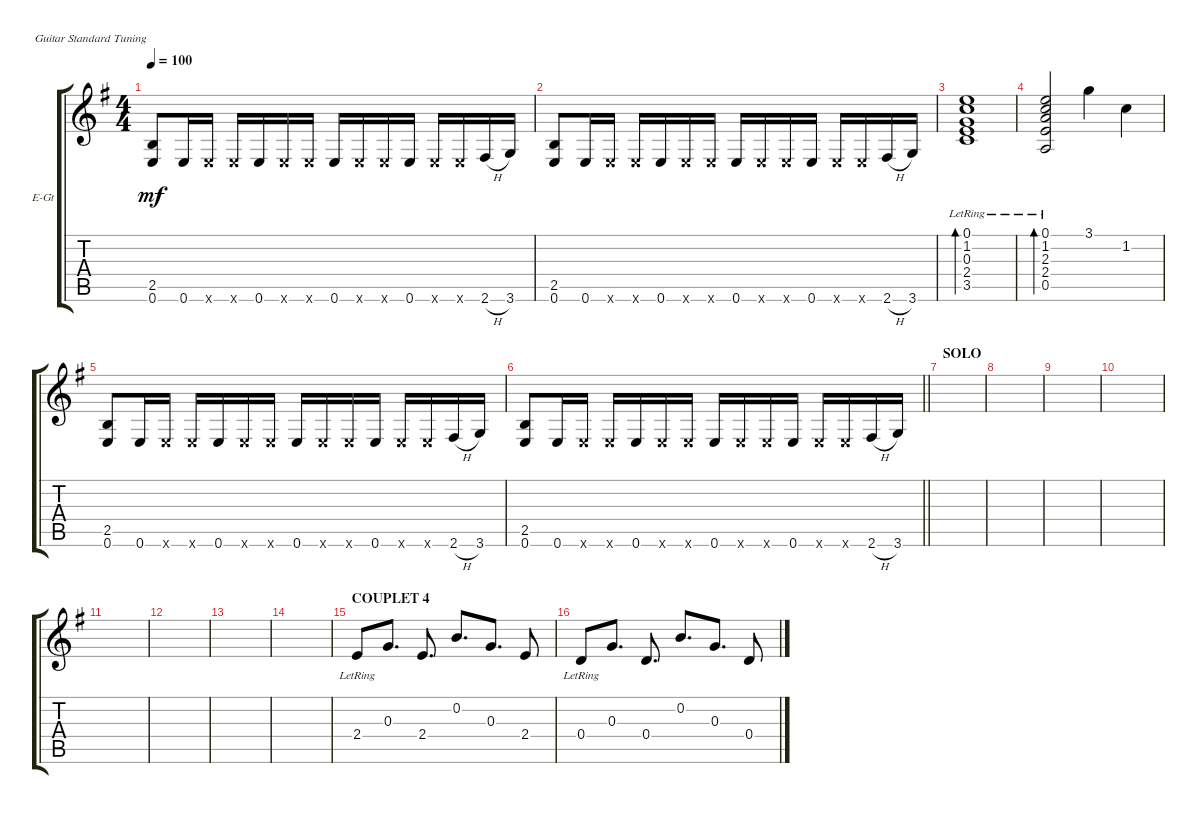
\bracketExtendMode groupsimilarinstruments
\firstSystemTrackNameOrientation horizontal
\otherSystemsTrackNameOrientation horizontal
\track ("EGitar left" "E-Gt") {instrument electricguitarjazz}
\staff {score tabs}
\tuning (E4 B3 G3 D3 A2 E2)
\ts (4 4)
\tempo 100
\clef g2
\ks eminor
(0.6 2.5).8{dy mf} 0.6.16 0.6{x}.16 0.6{x}.16 0.6.16 0.6{x}.16 0.6{x}.16 0.6.16 0.6{x}.16 0.6{x}.16 0.6.16 0.6{x}.16 0.6{x}.16 2.6{h}.16 3.6.16 |
(0.6 2.5).8 0.6.16 0.6{x}.16 0.6{x}.16 0.6.16 0.6{x}.16 0.6{x}.16 0.6.16 0.6{x}.16 0.6{x}.16 0.6.16 0.6{x}.16 0.6{x}.16 2.6{h}.16 3.6.16 |
(0.1{lr} 1.2{lr} 0.3{lr} 2.4{lr} 3.5).1{bd 240} |
(0.1{lr} 1.2{lr} 2.3{lr} 2.4{lr} 0.5).2{bd 120} 3.1.4 1.2.4 |
(0.6 2.5).8 0.6.16 0.6{x}.16 0.6{x}.16 0.6.16 0.6{x}.16 0.6{x}.16 0.6.16 0.6{x}.16 0.6{x}.16 0.6.16 0.6{x}.16 0.6{x}.16 2.6{h}.16 3.6.16 |
\barLineRight lightlight
(0.6 2.5).8 0.6.16 0.6{x}.16 0.6{x}.16 0.6.16 0.6{x}.16 0.6{x}.16 0.6.16 0.6{x}.16 0.6{x}.16 0.6.16 0.6{x}.16 0.6{x}.16 2.6{h}.16 3.6.16 |
\section ("" "SOLO")
|
|
|
|
|
|
|
|
\section ("" "COUPLET 4")
2.4{lr}.8 0.3.8{d} 2.4.8{d} 0.2.8{d} 0.3.8{d} 2.4.8 |
0.4{lr}.8 0.3.8{d} 0.4.8{d} 0.2.8{d} 0.3.8{d} 0.4.8
